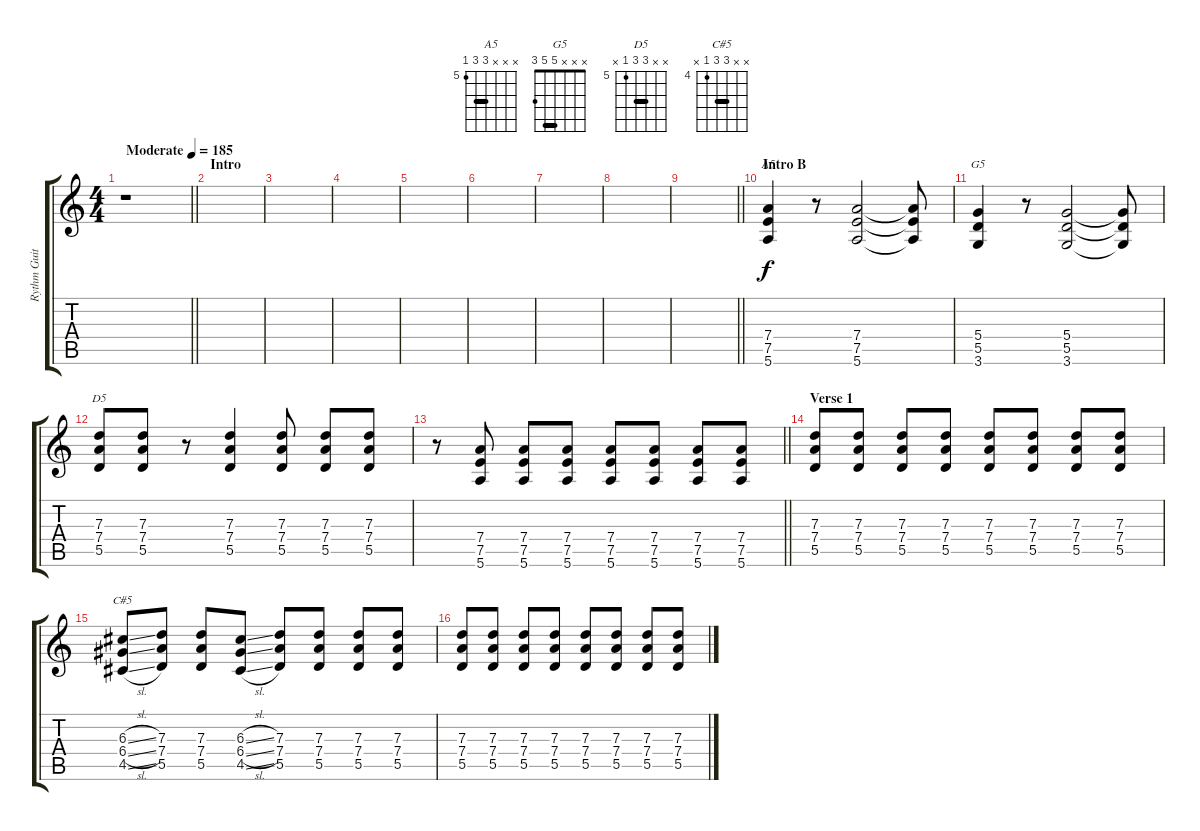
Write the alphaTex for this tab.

\track ("Rythm Guitar" "Rythm Guit") {instrument distortionguitar}
\staff {score tabs}
\tuning (E4 B3 G3 D3 A2 E2) {hide}
\chord ("A5" x x x 7 7 5) {firstfret 5 barre 7}
\chord ("G5" x x x 5 5 3) {barre 5}
\chord ("D5" x x 7 7 5 x) {firstfret 5 barre 7}
\chord ("C#5" x x 6 6 4 x) {firstfret 4 barre 6}
\ts (4 4)
\tempo (185 "Moderate")
\clef g2
\barLineRight lightlight
\ks c
r.1{dy f instrument distortionguitar} |
\section ("" "Intro")
|
|
|
|
|
|
|
\barLineRight lightlight
|
\section ("" "Intro B")
(7.4 7.5 5.6).4{ch "A5"} r.8 (7.4 7.5 5.6).2 (7.4{t} 7.5{t} 5.6{t}).8 |
(5.4 5.5 3.6).4{ch "G5"} r.8 (5.4 5.5 3.6).2 (5.4{t} 5.5{t} 3.6{t}).8 |
(7.3 7.4 5.5).8{ch "D5"} (7.3 7.4 5.5).8 r.8 (7.3 7.4 5.5).4 (7.3 7.4 5.5).8 (7.3 7.4 5.5).8 (7.3 7.4 5.5).8 |
\barLineRight lightlight
r.8 (7.4 7.5 5.6).8 (7.4 7.5 5.6).8 (7.4 7.5 5.6).8 (7.4 7.5 5.6).8 (7.4 7.5 5.6).8 (7.4 7.5 5.6).8 (7.4 7.5 5.6).8 |
\section ("" "Verse 1")
(7.3 7.4 5.5).8 (7.3 7.4 5.5).8 (7.3 7.4 5.5).8 (7.3 7.4 5.5).8 (7.3 7.4 5.5).8 (7.3 7.4 5.5).8 (7.3 7.4 5.5).8 (7.3 7.4 5.5).8 |
(6.3{sl} 6.4{sl} 4.5{sl}).8{ch "C#5"} (7.3 7.4 5.5).8 (7.3 7.4 5.5).8 (6.3{sl} 6.4{sl} 4.5{sl}).8 (7.3 7.4 5.5).8 (7.3 7.4 5.5).8 (7.3 7.4 5.5).8 (7.3 7.4 5.5).8 |
(7.3 7.4 5.5).8 (7.3 7.4 5.5).8 (7.3 7.4 5.5).8 (7.3 7.4 5.5).8 (7.3 7.4 5.5).8 (7.3 7.4 5.5).8 (7.3 7.4 5.5).8 (7.3 7.4 5.5).8
